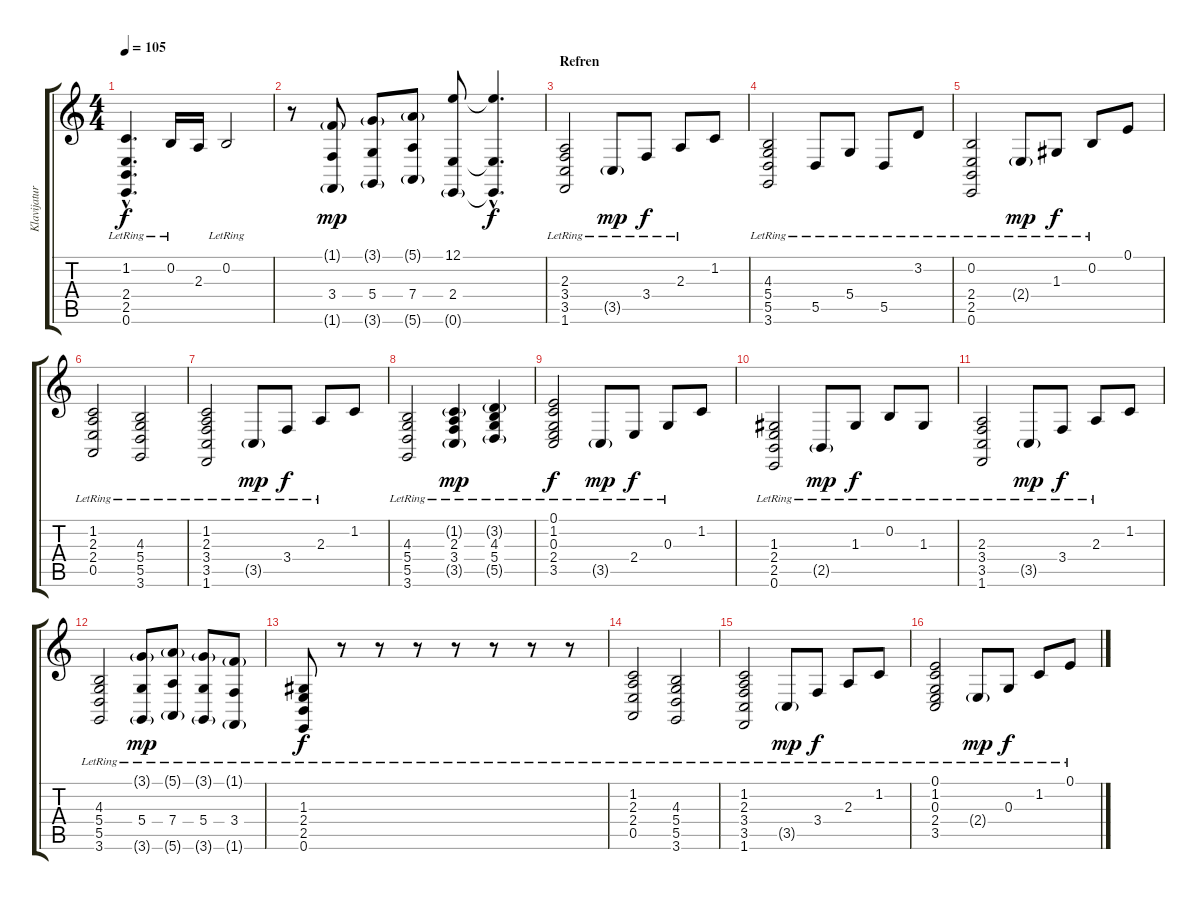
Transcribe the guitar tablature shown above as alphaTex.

\track ("Klavijature I" "Klavijatur") {instrument acousticgrandpiano}
\staff {score tabs}
\tuning (E4 B3 G3 D3 A2 E2) {hide}
\ts (4 4)
\tempo 105
\clef g2
\ks c
(1.2{hac lr} 2.4{hac lr} 2.5{hac lr} 0.6{hac lr}).4{d dy f} 0.2{lr}.16 2.3.16 0.2{lr}.2 |
r.8 (1.1{g} 3.4 1.6{g}).8{dy mp} (3.1{g} 5.4 3.6{g}).8 (5.1{g} 7.4 5.6{g}).8 (12.1 2.4 0.6{g}).8 (12.1{hac t} 2.4{hac t} 0.6{hac t}).4{d dy f} |
\section ("" "Refren")
(2.3{lr} 3.4{lr} 3.5{lr} 1.6{lr}).2 3.5{g lr}.8{dy mp} 3.4{lr}.8{dy f} 2.3{lr}.8 1.2.8 |
(4.3{lr} 5.4{lr} 5.5{lr} 3.6{lr}).2 5.5{lr}.8 5.4{lr}.8 5.5{lr}.8 3.2{lr}.8 |
(0.2{lr} 2.4{lr} 2.5{lr} 0.6{lr}).2 2.4{g lr}.8{dy mp} 1.3{lr}.8{dy f} 0.2{lr}.8 0.1.8 |
(1.2 2.3{lr} 2.4{lr} 0.5{lr}).2 (4.3{lr} 5.4{lr} 5.5{lr} 3.6{lr}).2 |
(1.2{lr} 2.3{lr} 3.4{lr} 3.5{lr} 1.6{lr}).2 3.5{g lr}.8{dy mp} 3.4{lr}.8{dy f} 2.3{lr}.8 1.2.8 |
(4.3{lr} 5.4{lr} 5.5{lr} 3.6{lr}).2 (1.2{g lr} 2.3{lr} 3.4{lr} 3.5{g lr}).4{dy mp} (3.2{g lr} 4.3{lr} 5.4{lr} 5.5{g lr}).4 |
(0.1{lr} 1.2{lr} 0.3{lr} 2.4{lr} 3.5{lr}).2{dy f} 3.5{g lr}.8{dy mp} 2.4{lr}.8{dy f} 0.3{lr}.8 1.2.8 |
(1.3{lr} 2.4{lr} 2.5{lr} 0.6{lr}).2 2.5{g lr}.8{dy mp} 1.3{lr}.8{dy f} 0.2{lr}.8 1.3{lr}.8 |
(2.3{lr} 3.4{lr} 3.5{lr} 1.6{lr}).2 3.5{g lr}.8{dy mp} 3.4{lr}.8{dy f} 2.3{lr}.8 1.2.8 |
(4.3{lr} 5.4{lr} 5.5{lr} 3.6{lr}).2 (3.1{g lr} 5.4{lr} 3.6{g lr}).8{dy mp} (5.1{g lr} 7.4{lr} 5.6{g lr}).8 (3.1{g lr} 5.4{lr} 3.6{g lr}).8 (1.1{g lr} 3.4{lr} 1.6{g lr}).8 |
(1.3{lr} 2.4{lr} 2.5{lr} 0.6{lr}).8{dy f} r.8 r.8 r.8 r.8 r.8 r.8 r.8 |
(1.2 2.3{lr} 2.4{lr} 0.5{lr}).2 (4.3{lr} 5.4{lr} 5.5{lr} 3.6{lr}).2 |
(1.2{lr} 2.3{lr} 3.4{lr} 3.5{lr} 1.6{lr}).2 3.5{g lr}.8{dy mp} 3.4{lr}.8{dy f} 2.3{lr}.8 1.2{lr}.8 |
(0.1{lr} 1.2{lr} 0.3{lr} 2.4{lr} 3.5{lr}).2 2.4{g lr}.8{dy mp} 0.3{lr}.8{dy f} 1.2{lr}.8 0.1{lr}.8
